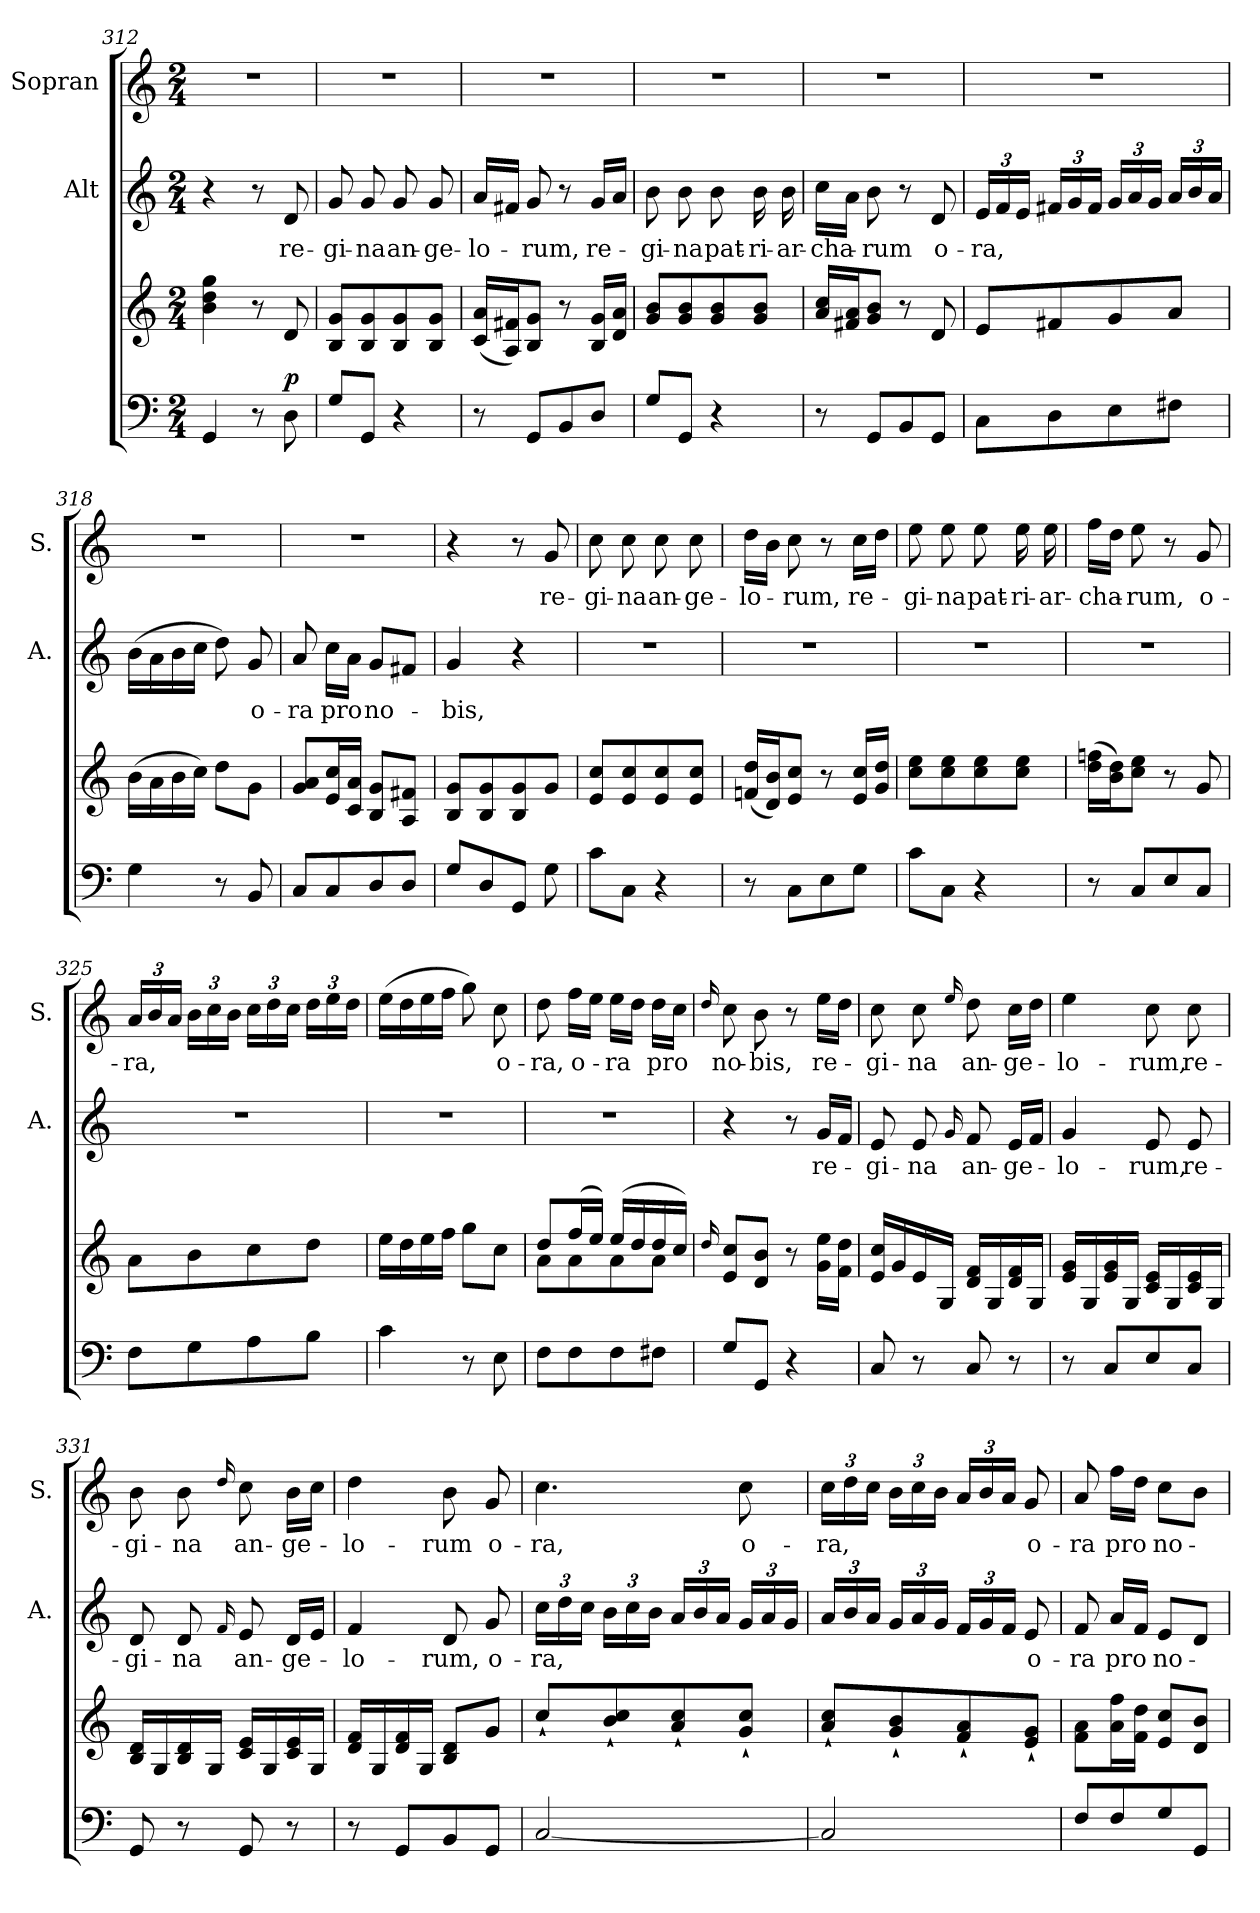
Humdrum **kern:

**kern	**kern	**dynam	**kern	**text	**kern	**text
*part3	*part3	*part3	*part2	*part2	*part1	*part1
*staff4	*staff3	*staff3/4	*staff2	*staff2	*staff1	*staff1
*	*	*	*I"Alt	*	*I"Sopran	*
*	*	*	*I'A.	*	*I'S.	*
*clefF4	*clefG2	*	*clefG2	*	*clefG2	*
*k[]	*k[]	*	*k[]	*	*k[]	*
*C:	*C:	*	*C:	*	*C:	*
*M2/4	*M2/4	*	*M2/4	*	*M2/4	*
=312	=312	=312	=312	=312	=312	=312
4GG/	4b\ 4dd\ 4gg\	.	4r	.	2r	.
8r	8r	.	8r	.	.	.
!	!	!LO:DY:a=2	!	!LO:LY:b	!	!
8D\	8d/	p	8d/	re-	.	.
=313	=313	=313	=313	=313	=313	=313
!	!	!	!	!LO:LY:b	!	!
8G/L	8B/ 8g/L	.	8g/	-gi-	2r	.
!	!	!	!	!LO:LY:b	!	!
8GG/J	8B/ 8g/	.	8g/	-na	.	.
!	!	!	!	!LO:LY:b	!	!
4r	8B/ 8g/	.	8g/	an-	.	.
!	!	!	!	!LO:LY:b	!	!
.	8B/ 8g/J	.	8g/	-ge-	.	.
=314	=314	=314	=314	=314	=314	=314
!	!	!	!	!LO:LY:b	!	!
8r	(<16c/ 16a/LL	.	16a/LL	-lo-	2r	.
.	16A/ 16f#X/J)	.	16f#X/JJ	.	.	.
!	!	!	!	!LO:LY:b	!	!
8GG/L	8B/ 8g/J	.	8g/	-rum,	.	.
8BB/	8r	.	8r	.	.	.
!	!	!	!	!LO:LY:b	!	!
8D/J	16B/ 16g/LL	.	16g/LL	re-	.	.
.	16d/ 16a/JJ	.	16a/JJ	.	.	.
=315	=315	=315	=315	=315	=315	=315
!	!	!	!	!LO:LY:b	!	!
8G/L	8g/ 8b/L	.	8b\	-gi-	2r	.
!	!	!	!	!LO:LY:b	!	!
8GG/J	8g/ 8b/	.	8b\	-na	.	.
!	!	!	!	!LO:LY:b	!	!
4r	8g/ 8b/	.	8b\	pat-	.	.
!	!	!	!	!LO:LY:b	!	!
.	8g/ 8b/J	.	16b\	-ri-	.	.
!	!	!	!	!LO:LY:b	!	!
.	.	.	16b\	-ar-	.	.
=316	=316	=316	=316	=316	=316	=316
!	!	!	!	!LO:LY:b	!	!
8r	16a/ 16cc/LL	.	16cc\LL	-cha-	2r	.
.	16f#X/ 16a/J	.	16a\JJ	.	.	.
!	!	!	!	!LO:LY:b	!	!
8GG/L	8g/ 8b/J	.	8b\	-rum	.	.
8BB/	8r	.	8r	.	.	.
!	!	!	!	!LO:LY:b	!	!
8GG/J	8d/	.	8d/	o-	.	.
!!LO:PB:g=z
=317	=317	=317	=317	=317	=317	=317
*	*	*	*Xbrackettup	*	*	*
!	!	!	!	!LO:LY:b	!	!
8C\L	8e/L	.	24e/LL	-ra,	2r	.
.	.	.	24f/	.	.	.
.	.	.	24e/JJ	.	.	.
8D\	8f#X/	.	24f#X/LL	.	.	.
.	.	.	24g/	.	.	.
.	.	.	24f#/JJ	.	.	.
8E\	8g/	.	24g/LL	.	.	.
.	.	.	24a/	.	.	.
.	.	.	24g/JJ	.	.	.
8F#X\J	8a/J	.	24a/LL	.	.	.
.	.	.	24b/	.	.	.
.	.	.	24a/JJ	.	.	.
=318	=318	=318	=318	=318	=318	=318
4G\	(>16b\LL	.	(>16b\LL	.	2r	.
.	16a\	.	16a\	.	.	.
.	16b\	.	16b\	.	.	.
.	16cc\JJ)	.	16cc\JJ	.	.	.
8r	8dd\L	.	8dd\)	.	.	.
!	!	!	!	!LO:LY:b	!	!
8BB/	8g\J	.	8g/	o-	.	.
=319	=319	=319	=319	=319	=319	=319
!	!	!	!	!LO:LY:b	!	!
8C/L	8g/ 8a/L	.	8a/	-ra	2r	.
!	!	!	!	!LO:LY:b	!	!
8C/	16e/ 16cc/L	.	16cc\LL	pro	.	.
.	16c/ 16a/JJ	.	16a\JJ	.	.	.
!	!	!	!	!LO:LY:b	!	!
8D/	8B/ 8g/L	.	8g/L	no-	.	.
8D/J	8A/ 8f#X/J	.	8f#X/J	.	.	.
=320	=320	=320	=320	=320	=320	=320
!	!	!	!	!LO:LY:b	!	!
8G/L	8B/ 8g/L	.	4g/	-bis,	4r	.
8D/	8B/ 8g/	.	.	.	.	.
8GG/J	8B/ 8g/	.	4r	.	8r	.
!	!	!	!	!	!	!LO:LY:b
8G\	8g/J	.	.	.	8g/	re-
=321	=321	=321	=321	=321	=321	=321
!	!	!	!	!	!	!LO:LY:b
8c\L	8e/ 8cc/L	.	2r	.	8cc\	-gi-
!	!	!	!	!	!	!LO:LY:b
8C\J	8e/ 8cc/	.	.	.	8cc\	-na
!	!	!	!	!	!	!LO:LY:b
4r	8e/ 8cc/	.	.	.	8cc\	an-
!	!	!	!	!	!	!LO:LY:b
.	8e/ 8cc/J	.	.	.	8cc\	-ge-
=322	=322	=322	=322	=322	=322	=322
!	!	!	!	!	!	!LO:LY:b
8r	(<16fn/ 16dd/LL	.	2r	.	16dd\LL	-lo-
.	16d/ 16b/J)	.	.	.	16b\JJ	.
!	!	!	!	!	!	!LO:LY:b
8C\L	8e/ 8cc/J	.	.	.	8cc\	-rum,
8E\	8r	.	.	.	8r	.
!	!	!	!	!	!	!LO:LY:b
8G\J	16e/ 16cc/LL	.	.	.	16cc\LL	re-
.	16g/ 16dd/JJ	.	.	.	16dd\JJ	.
!!LO:LB:g=z
=323	=323	=323	=323	=323	=323	=323
!	!	!	!	!	!	!LO:LY:b
8c\L	8cc\ 8ee\L	.	2r	.	8ee\	-gi-
!	!	!	!	!	!	!LO:LY:b
8C\J	8cc\ 8ee\	.	.	.	8ee\	-na
!	!	!	!	!	!	!LO:LY:b
4r	8cc\ 8ee\	.	.	.	8ee\	pat-
!	!	!	!	!	!	!LO:LY:b
.	8cc\ 8ee\J	.	.	.	16ee\	-ri-
!	!	!	!	!	!	!LO:LY:b
.	.	.	.	.	16ee\	-ar-
=324	=324	=324	=324	=324	=324	=324
!	!	!	!	!	!	!LO:LY:b
8r	(>16dd\ 16ffn\LL	.	2r	.	16ff\LL	-cha-
.	16b\ 16dd\J)	.	.	.	16dd\JJ	.
!	!	!	!	!	!	!LO:LY:b
8C/L	8cc\ 8ee\J	.	.	.	8ee\	-rum,
8E/	8r	.	.	.	8r	.
!	!	!	!	!	!	!LO:LY:b
8C/J	8g/	.	.	.	8g/	o-
=325	=325	=325	=325	=325	=325	=325
*	*	*	*	*	*Xbrackettup	*
!	!	!	!	!	!	!LO:LY:b
8F\L	8a\L	.	2r	.	24a/LL	-ra,
.	.	.	.	.	24b/	.
.	.	.	.	.	24a/JJ	.
8G\	8b\	.	.	.	24b\LL	.
.	.	.	.	.	24cc\	.
.	.	.	.	.	24b\JJ	.
8A\	8cc\	.	.	.	24cc\LL	.
.	.	.	.	.	24dd\	.
.	.	.	.	.	24cc\JJ	.
8B\J	8dd\J	.	.	.	24dd\LL	.
.	.	.	.	.	24ee\	.
.	.	.	.	.	24dd\JJ	.
=326	=326	=326	=326	=326	=326	=326
4c\	16ee\LL	.	2r	.	(>16ee\LL	.
.	16dd\	.	.	.	16dd\	.
.	16ee\	.	.	.	16ee\	.
.	16ff\JJ	.	.	.	16ff\JJ	.
8r	8gg\L	.	.	.	8gg\)	.
!	!	!	!	!	!	!LO:LY:b
8E\	8cc\J	.	.	.	8cc\	o-
=327	=327	=327	=327	=327	=327	=327
*	*^	*	*	*	*	*
!	!	!	!	!	!	!	!LO:LY:b
8F\L	8dd/L	8a\L	.	2r	.	8dd\	-ra,
!	!	!	!	!	!	!	!LO:LY:b
8F\	(>16ff/L	8a\	.	.	.	16ff\LL	o-
.	16ee/JJ)	.	.	.	.	16ee\JJ	.
!	!	!	!	!	!	!	!LO:LY:b
8F\	(>16ee/LL	8a\	.	.	.	16ee\LL	-ra
.	16dd/	.	.	.	.	16dd\JJ	.
!	!	!	!	!	!	!	!LO:LY:b
8F#X\J	16dd/	8a\J	.	.	.	16dd\LL	pro
.	16cc/JJ)	.	.	.	.	16cc\JJ	.
*	*v	*v	*	*	*	*	*
=328	=328	=328	=328	=328	=328	=328
.	16qqdd/	.	.	.	16qqdd/	.
!	!	!	!	!	!	!LO:LY:b
8G/L	8e/ 8cc/L	.	4r	.	8cc\	no-
!	!	!	!	!	!	!LO:LY:b
8GG/J	8d/ 8b/J	.	.	.	8b\	-bis,
4r	8r	.	8r	.	8r	.
!	!	!	!	!LO:LY:b	!	!LO:LY:b
.	16g\ 16ee\LL	.	16g/LL	re-	16ee\LL	re-
.	16f\ 16dd\JJ	.	16f/JJ	.	16dd\JJ	.
!!LO:LB:g=z
=329	=329	=329	=329	=329	=329	=329
!	!	!	!	!LO:LY:b	!	!LO:LY:b
8C/	16e/ 16cc/LL	.	8e/	-gi-	8cc\	-gi-
.	16g/	.	.	.	.	.
!	!	!	!	!LO:LY:b	!	!LO:LY:b
8r	16e/	.	8e/	-na	8cc\	-na
.	16G/JJ	.	.	.	.	.
.	.	.	16qqg/	.	16qqee/	.
!	!	!	!	!LO:LY:b	!	!LO:LY:b
8C/	16d/ 16f/LL	.	8f/	an-	8dd\	an-
.	16G/	.	.	.	.	.
!	!	!	!	!LO:LY:b	!	!LO:LY:b
8r	16d/ 16f/	.	16e/LL	-ge-	16cc\LL	-ge-
.	16G/JJ	.	16f/JJ	.	16dd\JJ	.
=330	=330	=330	=330	=330	=330	=330
!	!	!	!	!LO:LY:b	!	!LO:LY:b
8r	16e/ 16g/LL	.	4g/	-lo-	4ee\	-lo-
.	16G/	.	.	.	.	.
8C/L	16e/ 16g/	.	.	.	.	.
.	16G/JJ	.	.	.	.	.
!	!	!	!	!LO:LY:b	!	!LO:LY:b
8E/	16c/ 16e/LL	.	8e/	-rum,	8cc\	-rum,
.	16G/	.	.	.	.	.
!	!	!	!	!LO:LY:b	!	!LO:LY:b
8C/J	16c/ 16e/	.	8e/	re-	8cc\	re-
.	16G/JJ	.	.	.	.	.
=331	=331	=331	=331	=331	=331	=331
!	!	!	!	!LO:LY:b	!	!LO:LY:b
8GG/	16B/ 16d/LL	.	8d/	-gi-	8b\	-gi-
.	16G/	.	.	.	.	.
!	!	!	!	!LO:LY:b	!	!LO:LY:b
8r	16B/ 16d/	.	8d/	-na	8b\	-na
.	16G/JJ	.	.	.	.	.
.	.	.	16qqf/	.	16qqdd/	.
!	!	!	!	!LO:LY:b	!	!LO:LY:b
8GG/	16c/ 16e/LL	.	8e/	an-	8cc\	an-
.	16G/	.	.	.	.	.
!	!	!	!	!LO:LY:b	!	!LO:LY:b
8r	16c/ 16e/	.	16d/LL	-ge-	16b\LL	-ge-
.	16G/JJ	.	16e/JJ	.	16cc\JJ	.
=332	=332	=332	=332	=332	=332	=332
!	!	!	!	!LO:LY:b	!	!LO:LY:b
8r	16d/ 16f/LL	.	4f/	-lo-	4dd\	-lo-
.	16G/	.	.	.	.	.
8GG/L	16d/ 16f/	.	.	.	.	.
.	16G/JJ	.	.	.	.	.
!	!	!	!	!LO:LY:b	!	!LO:LY:b
8BB/	8B/ 8d/L	.	8d/	-rum,	8b\	-rum
!	!	!	!	!LO:LY:b	!	!LO:LY:b
8GG/J	8g/J	.	8g/	o-	8g/	o-
=333	=333	=333	=333	=333	=333	=333
!	!	!	!	!LO:LY:b	!	!LO:LY:b
[2C/	8cc`</L	.	24cc\LL	-ra,	4.cc\	-ra,
.	.	.	24dd\	.	.	.
.	.	.	24cc\JJ	.	.	.
.	8b/`< 8cc/`<	.	24b\LL	.	.	.
.	.	.	24cc\	.	.	.
.	.	.	24b\JJ	.	.	.
.	8a/`< 8cc/`<	.	24a/LL	.	.	.
.	.	.	24b/	.	.	.
.	.	.	24a/JJ	.	.	.
!	!	!	!	!	!	!LO:LY:b
.	8g/`< 8cc/`<J	.	24g/LL	.	8cc\	o-
.	.	.	24a/	.	.	.
.	.	.	24g/JJ	.	.	.
!!LO:PB:g=z
=334	=334	=334	=334	=334	=334	=334
!	!	!	!	!	!	!LO:LY:b
2C/]	8a/`< 8cc/`<L	.	24a/LL	.	24cc\LL	-ra,
.	.	.	24b/	.	24dd\	.
.	.	.	24a/JJ	.	24cc\JJ	.
.	8g/`< 8b/`<	.	24g/LL	.	24b\LL	.
.	.	.	24a/	.	24cc\	.
.	.	.	24g/JJ	.	24b\JJ	.
.	8f/`< 8a/`<	.	24f/LL	.	24a/LL	.
.	.	.	24g/	.	24b/	.
.	.	.	24f/JJ	.	24a/JJ	.
!	!	!	!	!LO:LY:b	!	!LO:LY:b
.	8e/`< 8g/`<J	.	8e/	o-	8g/	o-
=335	=335	=335	=335	=335	=335	=335
!	!	!	!	!LO:LY:b	!	!LO:LY:b
8F/L	8f\ 8a\L	.	8f/	-ra	8a/	-ra
!	!	!	!	!LO:LY:b	!	!LO:LY:b
8F/	16a\ 16ff\L	.	16a/LL	pro	16ff\LL	pro
.	16f\ 16dd\JJ	.	16f/JJ	.	16dd\JJ	.
!	!	!	!	!LO:LY:b	!	!LO:LY:b
8G/	8e/ 8cc/L	.	8e/L	no-	8cc\L	no-
8GG/J	8d/ 8b/J	.	8d/J	.	8b\J	.
=	=	=	=	=	=	=
*-	*-	*-	*-	*-	*-	*-
